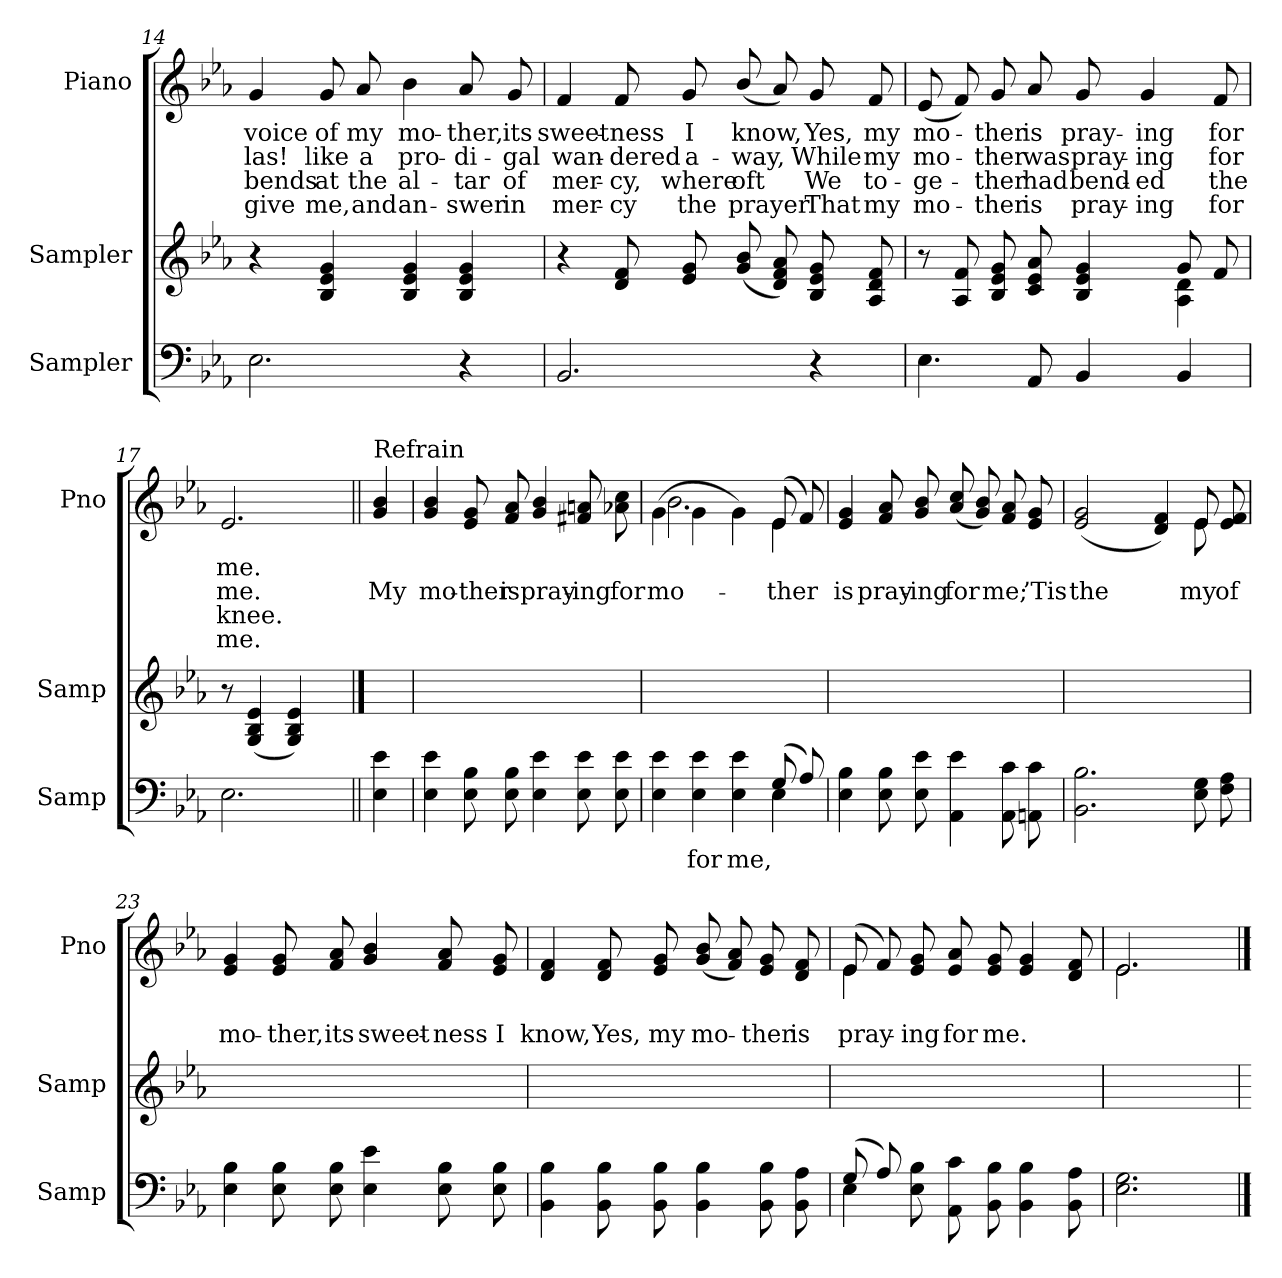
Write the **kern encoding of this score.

**kern	**text	**kern	**kern	**text	**text	**text	**text
*part3	*part3	*part2	*part1	*part1	*part1	*part1	*part1
*staff3	*staff3	*staff2	*staff1	*staff1	*staff1	*staff1	*staff1
*I"Sampler	*	*I"Sampler	*I"Piano	*	*	*	*
*I'Samp	*	*I'Samp	*I'Pno	*	*	*	*
*clefF4	*	*clefG2	*clefG2	*	*	*	*
*k[b-e-a-]	*	*k[b-e-a-]	*k[b-e-a-]	*	*	*	*
*E-:	*	*E-:	*E-:	*	*	*	*
=14	=14	=14	=14	=14	=14	=14	=14
2.E-	.	4r	4g	voice	-las!	bends	-give
.	.	4B- 4e- 4g	8g	of	like	at	me,
.	.	.	8a-	my	a	the	and
.	.	4B- 4e- 4g	4b-	mo-	pro-	al-	an-
4r	.	4B- 4e- 4g	8a-	-ther,	-di-	-tar	-swer
.	.	.	8g	its	-gal	of	in
=15	=15	=15	=15	=15	=15	=15	=15
2.BB-	.	4r	4f	sweet-	wan-	mer-	mer-
.	.	8d/ 8f/	8f	-ness	-dered	-cy,	-cy
.	.	8e-/ 8g/	8g	I	a-	where	the
.	.	(8g/ 8b-/	(8b-/	know,	-way,	oft	prayer
.	.	8d/ 8f/ 8a-/)	8a-/)	.	.	.	.
4r	.	8B-/ 8e-/ 8g/	8g	Yes,	While	We	That
.	.	8A-/ 8d/ 8f/	8f	my	my	to-	my
=16	=16	=16	=16	=16	=16	=16	=16
*	*	*^	*	*	*	*	*
4.E-	.	8r	2.ryy	(8e-/	mo-	mo-	-ge-	mo-
.	.	8A-/ 8f/	.	8f/)	.	.	.	.
.	.	8B-/ 8e-/ 8g/	.	8g	-ther	-ther	-ther	-ther
8AA-	.	8c/ 8e-/ 8a-/	.	8a-	is	was	had	is
4BB-	.	4B- 4e- 4g	.	8g	pray-	pray-	bend-	pray-
.	.	.	.	4g	-ing	-ing	-ed	-ing
4BB-	.	8g/	4A- 4d	.	.	.	.	.
.	.	8f/	.	8f	for	for	the	for
*	*	*v	*v	*	*	*	*	*
=17	=17	=17	=17	=17	=17	=17	=17
2.E-	.	8r	2.e-	me.	me.	knee.	me.
.	.	(4G 4B- 4e-	.	.	.	.	.
.	.	4G 4B- 4e-)	.	.	.	.	.
.	.	8ryy	.	.	.	.	.
=18||	=18||	==18	=18||	=18||	=18||	=18||	=18||
!	!	!	!LO:TX:t=Refrain	!	!	!	!
4E- 4e-	.	4ryy	4g 4b-	.	My	.	.
=19	=19	=19	=19	=19	=19	=19	=19
4E- 4e-	.	4ryy	4g 4b-	.	mo-	.	.
8E- 8B-	.	2.ryy	8e- 8g	.	-ther	.	.
8E- 8B-	.	.	8f 8a-	.	is	.	.
4E- 4e-	.	.	4g 4b-	.	pray-	.	.
8E- 8e-	.	.	8f#X 8an	.	-ing	.	.
8E- 8e-	.	.	8a-X 8cc	.	for	.	.
=20	=20	=20	=20	=20	=20	=20	=20
*^	*	*	*^	*	*	*	*
4E- 4e-	2.ryy	.	4ryy	(4g\	2.b-	.	mo-	.	.
4E- 4e-	.	for	2.ryy	4g\	.	.	.	.	.
4E- 4e-	.	me,	.	4g\)	.	.	.	.	.
(8G/	4E-	.	.	(8e-/	4e-	.	-ther	.	.
8A-/)	.	.	.	8f/)	.	.	.	.	.
*v	*v	*	*	*v	*v	*	*	*	*
=21	=21	=21	=21	=21	=21	=21	=21
4E- 4B-	.	4ryy	4e- 4g	.	is	.	.
8E- 8B-	.	2.ryy	8f 8a-	.	pray-	.	.
8E- 8e-	.	.	8g 8b-	.	-ing	.	.
4AA- 4e-	.	.	(8a-/ 8cc/	.	for	.	.
.	.	.	8g/ 8b-/)	.	.	.	.
8AA- 8c	.	.	8f 8a-	.	me;	.	.
8AAn 8c	.	.	8e- 8g	.	’Tis	.	.
=22	=22	=22	=22	=22	=22	=22	=22
*	*	*	*^	*	*	*	*
2.BB- 2.B-	.	4ryy	(2e- 2g	2.ryy	.	the	.	.
.	.	2.ryy	.	.	.	.	.	.
.	.	.	4d 4f)	.	.	.	.	.
8E- 8G	.	.	8e-/	8e-	.	my	.	.
8F 8A-	.	.	8e- 8f	8ryy	.	of	.	.
*	*	*	*v	*v	*	*	*	*
=23	=23	=23	=23	=23	=23	=23	=23
4E- 4B-	.	4ryy	4e- 4g	.	mo-	.	.
8E- 8B-	.	2.ryy	8e- 8g	.	-ther,	.	.
8E- 8B-	.	.	8f 8a-	.	its	.	.
4E- 4e-	.	.	4g 4b-	.	sweet-	.	.
8E- 8B-	.	.	8f 8a-	.	-ness	.	.
8E- 8B-	.	.	8e- 8g	.	I	.	.
=24	=24	=24	=24	=24	=24	=24	=24
4BB- 4B-	.	4ryy	4d 4f	.	know,	.	.
8BB- 8B-	.	2.ryy	8d 8f	.	Yes,	.	.
8BB- 8B-	.	.	8e- 8g	.	my	.	.
4BB- 4B-	.	.	(8g/ 8b-/	.	mo-	.	.
.	.	.	8f/ 8a-/)	.	.	.	.
8BB- 8B-	.	.	8e- 8g	.	-ther	.	.
8BB- 8A-	.	.	8d 8f	.	is	.	.
=25	=25	=25	=25	=25	=25	=25	=25
*^	*	*	*^	*	*	*	*
(8G/	4E-	.	4ryy	(8e-/	4e-	.	pray-	.	.
8A-/)	.	.	.	8f/)	.	.	.	.	.
8E- 8B-	2.ryy	.	2.ryy	8e- 8g	2.ryy	.	-ing	.	.
8AA- 8c	.	.	.	8e- 8a-	.	.	for	.	.
8BB- 8B-	.	.	.	8e- 8g	.	.	me.	.	.
4BB- 4B-	.	.	.	4e- 4g	.	.	.	.	.
8BB- 8A-	.	.	.	8d 8f	.	.	.	.	.
*v	*v	*	*	*	*	*	*	*	*
=26	=26	=26	=26	=26	=26	=26	=26	=26
2.E- 2.G	.	4ryy	2.e-/	2.e-	.	.	.	.
.	.	2ryy	.	.	.	.	.	.
*	*	*	*v	*v	*	*	*	*
==	==	=	==	==	==	==	==
*-	*-	*-	*-	*-	*-	*-	*-
